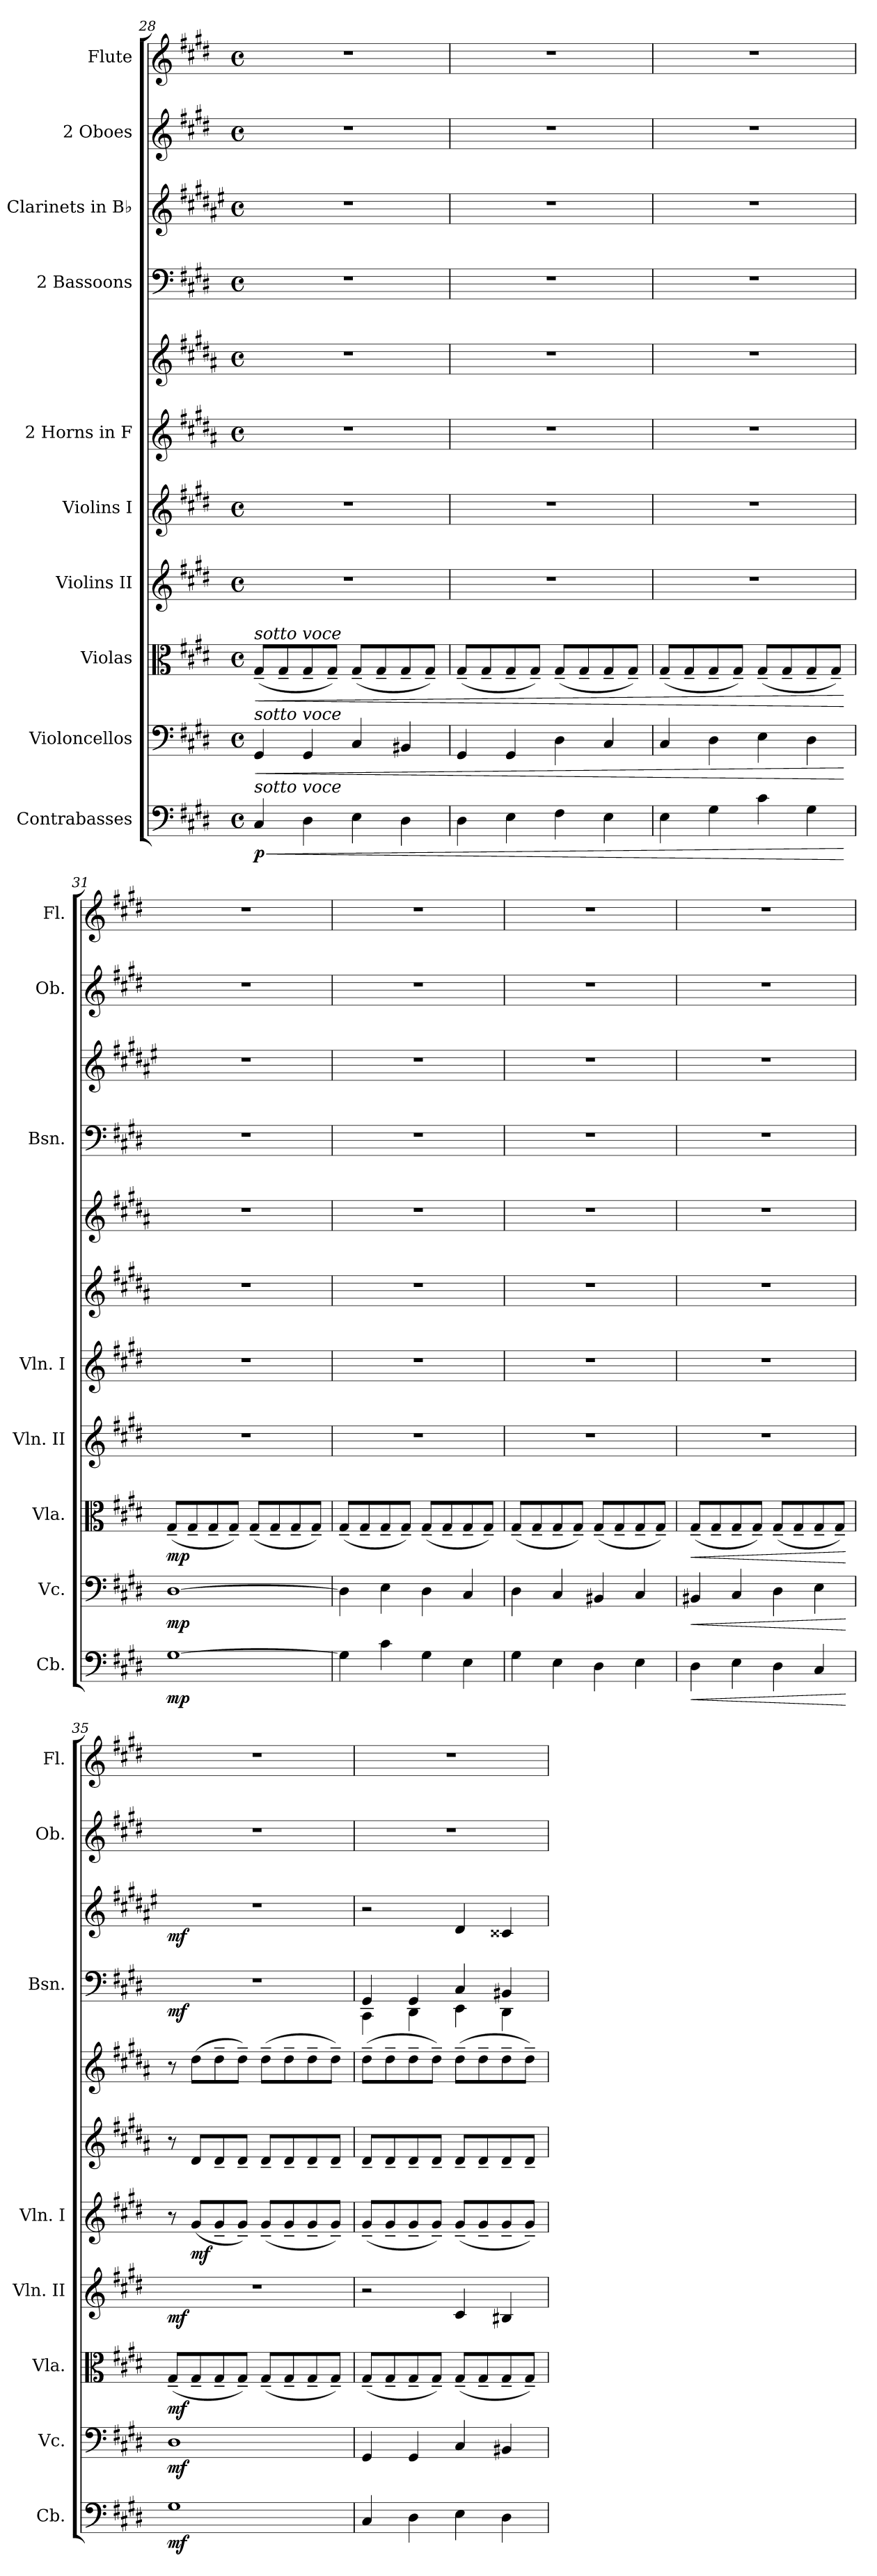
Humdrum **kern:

**kern	**dynam	**kern	**dynam	**kern	**dynam	**kern	**dynam	**kern	**dynam	**kern	**kern	**dynam	**kern	**dynam	**kern	**dynam	**kern	**kern
*part10	*part10	*part9	*part9	*part8	*part8	*part7	*part7	*part6	*part6	*part5	*part5	*part5	*part4	*part4	*part3	*part3	*part2	*part1
*staff11	*staff11	*staff10	*staff10	*staff9	*staff9	*staff8	*staff8	*staff7	*staff7	*staff6	*staff5	*staff5/6	*staff4	*staff4	*staff3	*staff3	*staff2	*staff1
*I"Contrabasses	*	*I"Violoncellos	*	*I"Violas	*	*I"Violins II	*	*I"Violins I	*	*I"2 Horns in F	*	*	*I"2 Bassoons	*	*I"2 Clarinets in B♭	*	*I"2 Oboes	*I"Flute
*I'Cb.	*	*I'Vc.	*	*I'Vla.	*	*I'Vln. II	*	*I'Vln. I	*	*	*	*	*I'Bsn.	*	*	*	*I'Ob.	*I'Fl.
*clefF4	*	*clefF4	*	*clefC3	*	*clefG2	*	*clefG2	*	*clefG2	*clefG2	*	*clefF4	*	*clefG2	*	*clefG2	*clefG2
*ITrd7c12	*	*	*	*	*	*	*	*	*	*ITrd4c7	*ITrd4c7	*	*	*	*ITrd1c2	*	*	*
*k[f#c#g#d#]	*	*k[f#c#g#d#]	*	*k[f#c#g#d#]	*	*k[f#c#g#d#]	*	*k[f#c#g#d#]	*	*k[f#c#g#d#]	*k[f#c#g#d#]	*	*k[f#c#g#d#]	*	*k[f#c#g#d#]	*	*k[f#c#g#d#]	*k[f#c#g#d#]
*M4/4	*	*M4/4	*	*M4/4	*	*M4/4	*	*M4/4	*	*M4/4	*M4/4	*	*M4/4	*	*M4/4	*	*M4/4	*M4/4
*met(c)	*	*met(c)	*	*met(c)	*	*met(c)	*	*met(c)	*	*met(c)	*met(c)	*	*met(c)	*	*met(c)	*	*met(c)	*met(c)
=28	=28	=28	=28	=28	=28	=28	=28	=28	=28	=28	=28	=28	=28	=28	=28	=28	=28	=28
!	!	!	!	!LO:TX:a:i:t=sotto voce	!	!	!	!	!	!	!	!	!	!	!	!	!	!
!	!	!LO:TX:a:i:t=sotto voce	!	!	!	!	!	!	!	!	!	!	!	!	!	!	!	!
!LO:TX:a:i:t=sotto voce	!	!	!	!	!	!	!	!	!	!	!	!	!	!	!	!	!	!
!	!LO:HP:b	!	!LO:HP:b	!	!LO:HP:b	!	!	!	!	!	!	!	!	!	!	!	!	!
!	!LO:DY:n=1:b	!	!	!	!	!	!	!	!	!	!	!	!	!	!	!	!	!
4CC#/	< p	4GG#/	<	(8G#~/L	<	1r	.	1r	.	1r	1r	.	1r	.	1r	.	1r	1r
.	.	.	.	8G#~/	.	.	.	.	.	.	.	.	.	.	.	.	.	.
4DD#\	.	4GG#/	.	8G#~/	.	.	.	.	.	.	.	.	.	.	.	.	.	.
.	.	.	.	8G#~/J)	.	.	.	.	.	.	.	.	.	.	.	.	.	.
4EE\	.	4C#/	.	(8G#~/L	.	.	.	.	.	.	.	.	.	.	.	.	.	.
.	.	.	.	8G#~/	.	.	.	.	.	.	.	.	.	.	.	.	.	.
4DD#\	.	4BB#X/	.	8G#~/	.	.	.	.	.	.	.	.	.	.	.	.	.	.
.	.	.	.	8G#~/J)	.	.	.	.	.	.	.	.	.	.	.	.	.	.
=29	=29	=29	=29	=29	=29	=29	=29	=29	=29	=29	=29	=29	=29	=29	=29	=29	=29	=29
4DD#\	.	4GG#/	.	(8G#~/L	.	1r	.	1r	.	1r	1r	.	1r	.	1r	.	1r	1r
.	.	.	.	8G#~/	.	.	.	.	.	.	.	.	.	.	.	.	.	.
4EE\	.	4GG#/	.	8G#~/	.	.	.	.	.	.	.	.	.	.	.	.	.	.
.	.	.	.	8G#~/J)	.	.	.	.	.	.	.	.	.	.	.	.	.	.
4FF#\	.	4D#\	.	(8G#~/L	.	.	.	.	.	.	.	.	.	.	.	.	.	.
.	.	.	.	8G#~/	.	.	.	.	.	.	.	.	.	.	.	.	.	.
4EE\	.	4C#/	.	8G#~/	.	.	.	.	.	.	.	.	.	.	.	.	.	.
.	.	.	.	8G#~/J)	.	.	.	.	.	.	.	.	.	.	.	.	.	.
!!LO:PB:g=z
=30	=30	=30	=30	=30	=30	=30	=30	=30	=30	=30	=30	=30	=30	=30	=30	=30	=30	=30
4EE\	.	4C#/	.	(8G#~/L	.	1r	.	1r	.	1r	1r	.	1r	.	1r	.	1r	1r
.	.	.	.	8G#~/	.	.	.	.	.	.	.	.	.	.	.	.	.	.
4GG#\	.	4D#\	.	8G#~/	.	.	.	.	.	.	.	.	.	.	.	.	.	.
.	.	.	.	8G#~/J)	.	.	.	.	.	.	.	.	.	.	.	.	.	.
4C#\	.	4E\	.	(8G#~/L	.	.	.	.	.	.	.	.	.	.	.	.	.	.
.	.	.	.	8G#~/	.	.	.	.	.	.	.	.	.	.	.	.	.	.
4GG#\	.	4D#\	.	8G#~/	.	.	.	.	.	.	.	.	.	.	.	.	.	.
.	.	.	.	8G#~/J)	.	.	.	.	.	.	.	.	.	.	.	.	.	.
.	[	.	[	.	[	.	.	.	.	.	.	.	.	.	.	.	.	.
=31	=31	=31	=31	=31	=31	=31	=31	=31	=31	=31	=31	=31	=31	=31	=31	=31	=31	=31
!	!LO:DY:b	!	!LO:DY:b	!	!LO:DY:b	!	!	!	!	!	!	!	!	!	!	!	!	!
[1GG#	mp	[1D#	mp	(8G#~/L	mp	1r	.	1r	.	1r	1r	.	1r	.	1r	.	1r	1r
.	.	.	.	8G#~/	.	.	.	.	.	.	.	.	.	.	.	.	.	.
.	.	.	.	8G#~/	.	.	.	.	.	.	.	.	.	.	.	.	.	.
.	.	.	.	8G#~/J)	.	.	.	.	.	.	.	.	.	.	.	.	.	.
.	.	.	.	(8G#~/L	.	.	.	.	.	.	.	.	.	.	.	.	.	.
.	.	.	.	8G#~/	.	.	.	.	.	.	.	.	.	.	.	.	.	.
.	.	.	.	8G#~/	.	.	.	.	.	.	.	.	.	.	.	.	.	.
.	.	.	.	8G#~/J)	.	.	.	.	.	.	.	.	.	.	.	.	.	.
=32	=32	=32	=32	=32	=32	=32	=32	=32	=32	=32	=32	=32	=32	=32	=32	=32	=32	=32
4GG#\]	.	4D#\]	.	(8G#~/L	.	1r	.	1r	.	1r	1r	.	1r	.	1r	.	1r	1r
.	.	.	.	8G#~/	.	.	.	.	.	.	.	.	.	.	.	.	.	.
4C#\	.	4E\	.	8G#~/	.	.	.	.	.	.	.	.	.	.	.	.	.	.
.	.	.	.	8G#~/J)	.	.	.	.	.	.	.	.	.	.	.	.	.	.
4GG#\	.	4D#\	.	(8G#~/L	.	.	.	.	.	.	.	.	.	.	.	.	.	.
.	.	.	.	8G#~/	.	.	.	.	.	.	.	.	.	.	.	.	.	.
4EE\	.	4C#/	.	8G#~/	.	.	.	.	.	.	.	.	.	.	.	.	.	.
.	.	.	.	8G#~/J)	.	.	.	.	.	.	.	.	.	.	.	.	.	.
=33	=33	=33	=33	=33	=33	=33	=33	=33	=33	=33	=33	=33	=33	=33	=33	=33	=33	=33
4GG#\	.	4D#\	.	(8G#~/L	.	1r	.	1r	.	1r	1r	.	1r	.	1r	.	1r	1r
.	.	.	.	8G#~/	.	.	.	.	.	.	.	.	.	.	.	.	.	.
4EE\	.	4C#/	.	8G#~/	.	.	.	.	.	.	.	.	.	.	.	.	.	.
.	.	.	.	8G#~/J)	.	.	.	.	.	.	.	.	.	.	.	.	.	.
4DD#\	.	4BB#X/	.	(8G#~/L	.	.	.	.	.	.	.	.	.	.	.	.	.	.
.	.	.	.	8G#~/	.	.	.	.	.	.	.	.	.	.	.	.	.	.
4EE\	.	4C#/	.	8G#~/	.	.	.	.	.	.	.	.	.	.	.	.	.	.
.	.	.	.	8G#~/J)	.	.	.	.	.	.	.	.	.	.	.	.	.	.
!!LO:PB:g=z
=34	=34	=34	=34	=34	=34	=34	=34	=34	=34	=34	=34	=34	=34	=34	=34	=34	=34	=34
!	!LO:HP:b	!	!LO:HP:b	!	!LO:HP:b	!	!	!	!	!	!	!	!	!	!	!	!	!
4DD#\	<	4BB#X/	<	(8G#~/L	<	1r	.	1r	.	1r	1r	.	1r	.	1r	.	1r	1r
.	.	.	.	8G#~/	.	.	.	.	.	.	.	.	.	.	.	.	.	.
4EE\	.	4C#/	.	8G#~/	.	.	.	.	.	.	.	.	.	.	.	.	.	.
.	.	.	.	8G#~/J)	.	.	.	.	.	.	.	.	.	.	.	.	.	.
4DD#\	.	4D#\	.	(8G#~/L	.	.	.	.	.	.	.	.	.	.	.	.	.	.
.	.	.	.	8G#~/	.	.	.	.	.	.	.	.	.	.	.	.	.	.
4CC#/	.	4E\	.	8G#~/	.	.	.	.	.	.	.	.	.	.	.	.	.	.
.	.	.	.	8G#~/J)	.	.	.	.	.	.	.	.	.	.	.	.	.	.
.	[	.	[	.	[	.	.	.	.	.	.	.	.	.	.	.	.	.
=35	=35	=35	=35	=35	=35	=35	=35	=35	=35	=35	=35	=35	=35	=35	=35	=35	=35	=35
!	!LO:DY:b	!	!LO:DY:b	!	!LO:DY:b	!	!LO:DY:b	!	!	!	!	!	!	!LO:DY:b	!	!LO:DY:b	!	!
1GG#	mf	1D#	mf	(8G#~/L	mf	1r	mf	8r	.	8r	8r	.	1r	mf	1r	mf	1r	1r
!	!	!	!	!	!	!	!	!	!LO:DY:b	!	!	!LO:DY:b=2	!	!	!	!	!	!
!	!	!	!	!	!	!	!	!	!	!	!	!LO:DY:n=1:b	!	!	!	!	!	!
.	.	.	.	8G#~/	.	.	.	(8g#/L	mf	8G#/L	(8g#\L	mf mf	.	.	.	.	.	.
.	.	.	.	8G#~/	.	.	.	8g#~/	.	8G#~/	8g#~\	.	.	.	.	.	.	.
.	.	.	.	8G#~/J)	.	.	.	8g#~/J)	.	8G#~/J	8g#~\J)	.	.	.	.	.	.	.
.	.	.	.	(8G#~/L	.	.	.	(8g#~/L	.	8G#~/L	(8g#~\L	.	.	.	.	.	.	.
.	.	.	.	8G#~/	.	.	.	8g#~/	.	8G#~/	8g#~\	.	.	.	.	.	.	.
.	.	.	.	8G#~/	.	.	.	8g#~/	.	8G#~/	8g#~\	.	.	.	.	.	.	.
.	.	.	.	8G#~/J)	.	.	.	8g#~/J)	.	8G#~/J	8g#~\J)	.	.	.	.	.	.	.
=36	=36	=36	=36	=36	=36	=36	=36	=36	=36	=36	=36	=36	=36	=36	=36	=36	=36	=36
*	*	*	*	*	*	*	*	*	*	*	*	*	*^	*	*	*	*	*
4CC#/	.	4GG#/	.	(8G#~/L	.	2r	.	(8g#~/L	.	8G#~/L	(8g#~\L	.	4GG#/	4CC#\	.	2r	.	1r	1r
.	.	.	.	8G#~/	.	.	.	8g#~/	.	8G#~/	8g#~\	.	.	.	.	.	.	.	.
4DD#\	.	4GG#/	.	8G#~/	.	.	.	8g#~/	.	8G#~/	8g#~\	.	4GG#/	4DD#\	.	.	.	.	.
.	.	.	.	8G#~/J)	.	.	.	8g#~/J)	.	8G#~/J	8g#~\J)	.	.	.	.	.	.	.	.
4EE\	.	4C#/	.	(8G#~/L	.	4c#/	.	(8g#~/L	.	8G#~/L	(8g#~\L	.	4C#/	4EE\	.	4c#/	.	.	.
.	.	.	.	8G#~/	.	.	.	8g#~/	.	8G#~/	8g#~\	.	.	.	.	.	.	.	.
4DD#\	.	4BB#X/	.	8G#~/	.	4B#X/	.	8g#~/	.	8G#~/	8g#~\	.	4BB#X/	4DD#\	.	4B#X/	.	.	.
.	.	.	.	8G#~/J)	.	.	.	8g#~/J)	.	8G#~/J	8g#~\J)	.	.	.	.	.	.	.	.
*	*	*	*	*	*	*	*	*	*	*	*	*	*v	*v	*	*	*	*	*
=	=	=	=	=	=	=	=	=	=	=	=	=	=	=	=	=	=	=
*-	*-	*-	*-	*-	*-	*-	*-	*-	*-	*-	*-	*-	*-	*-	*-	*-	*-	*-
